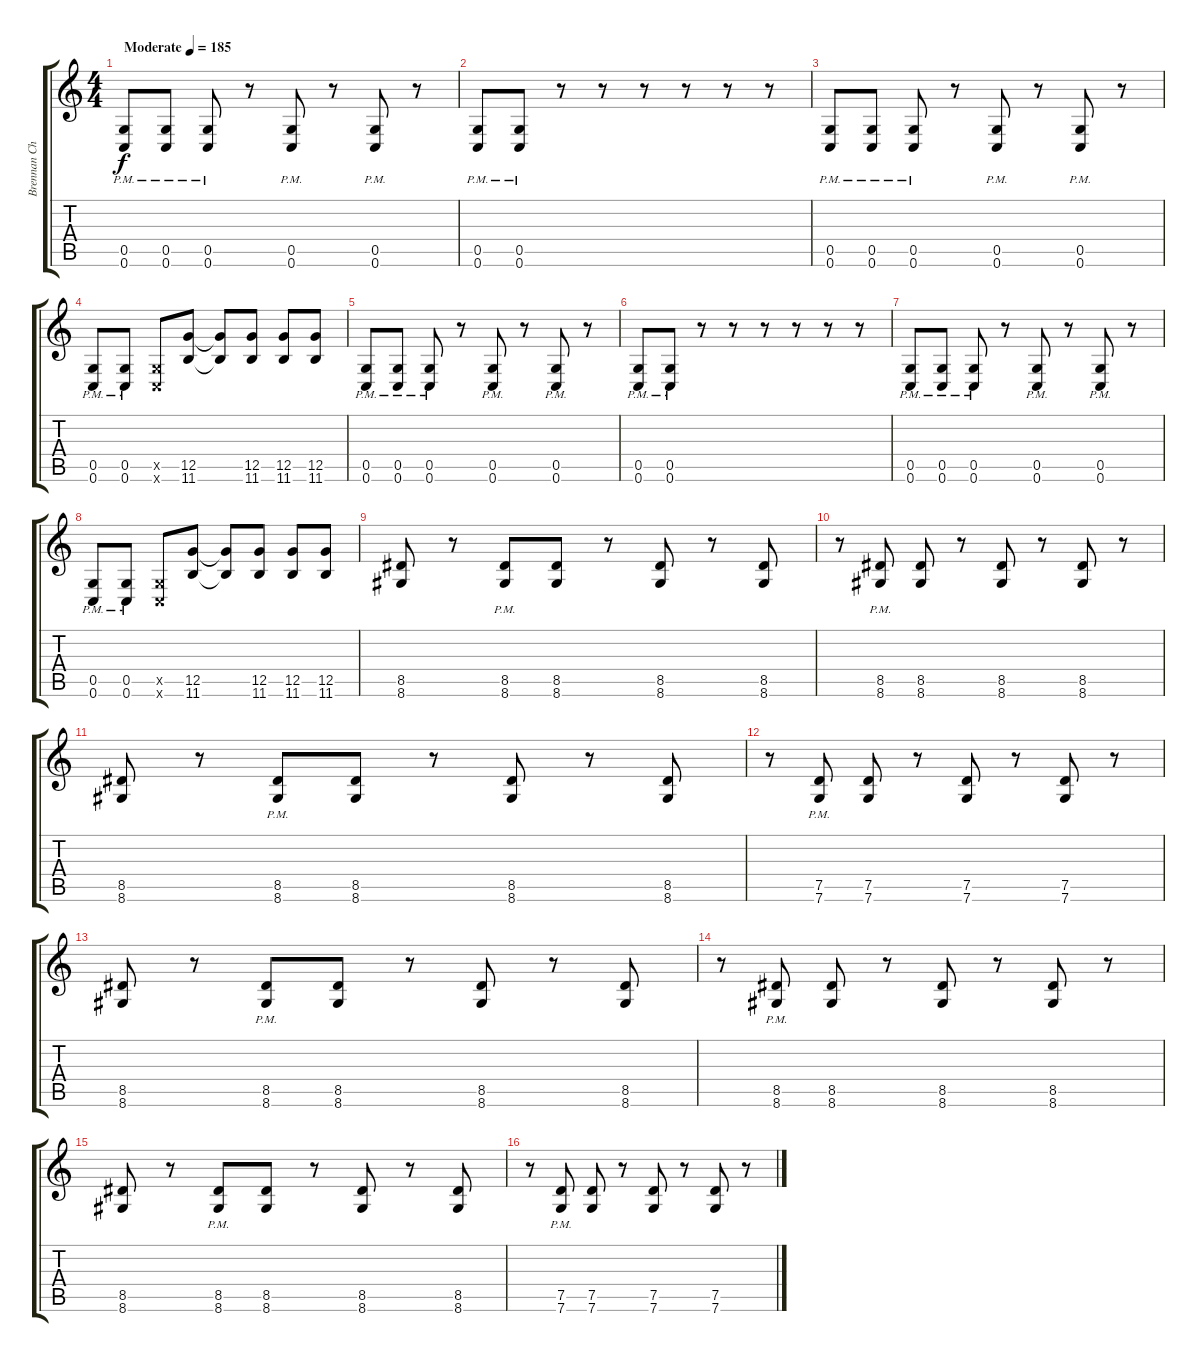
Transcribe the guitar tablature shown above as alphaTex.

\track ("Brennan Chaulk 2" "Brennan Ch") {instrument distortionguitar}
\staff {score tabs}
\tuning (D4 A3 F3 C3 G2 C2) {hide}
\ts (4 4)
\tempo (185 "Moderate")
\clef g2
\ks c
(0.5{pm} 0.6{pm}).8{dy f instrument distortionguitar} (0.5{pm} 0.6{pm}).8 (0.5{pm} 0.6{pm}).8 r.8 (0.5{pm} 0.6{pm}).8 r.8 (0.5{pm} 0.6{pm}).8 r.8 |
(0.5{pm} 0.6{pm}).8 (0.5{pm} 0.6{pm}).8 r.8 r.8 r.8 r.8 r.8 r.8 |
(0.5{pm} 0.6{pm}).8 (0.5{pm} 0.6{pm}).8 (0.5{pm} 0.6{pm}).8 r.8 (0.5{pm} 0.6{pm}).8 r.8 (0.5{pm} 0.6{pm}).8 r.8 |
(0.5{pm} 0.6{pm}).8 (0.5{pm} 0.6{pm}).8 (0.5{x} 0.6{x}).8 (12.5 11.6).8 (12.5{t} 11.6{t}).8 (12.5 11.6).8 (12.5 11.6).8 (12.5 11.6).8 |
(0.5{pm} 0.6{pm}).8 (0.5{pm} 0.6{pm}).8 (0.5{pm} 0.6{pm}).8 r.8 (0.5{pm} 0.6{pm}).8 r.8 (0.5{pm} 0.6{pm}).8 r.8 |
(0.5{pm} 0.6{pm}).8 (0.5{pm} 0.6{pm}).8 r.8 r.8 r.8 r.8 r.8 r.8 |
(0.5{pm} 0.6{pm}).8 (0.5{pm} 0.6{pm}).8 (0.5{pm} 0.6{pm}).8 r.8 (0.5{pm} 0.6{pm}).8 r.8 (0.5{pm} 0.6{pm}).8 r.8 |
(0.5{pm} 0.6{pm}).8 (0.5{pm} 0.6{pm}).8 (0.5{x} 0.6{x}).8 (12.5 11.6).8 (12.5{t} 11.6{t}).8 (12.5 11.6).8 (12.5 11.6).8 (12.5 11.6).8 |
(8.5 8.6).8 r.8 (8.5{pm} 8.6{pm}).8 (8.5 8.6).8 r.8 (8.5 8.6).8 r.8 (8.5 8.6).8 |
r.8 (8.5{pm} 8.6{pm}).8 (8.5 8.6).8 r.8 (8.5 8.6).8 r.8 (8.5 8.6).8 r.8 |
(8.5 8.6).8 r.8 (8.5{pm} 8.6{pm}).8 (8.5 8.6).8 r.8 (8.5 8.6).8 r.8 (8.5 8.6).8 |
r.8 (7.5{pm} 7.6{pm}).8 (7.5 7.6).8 r.8 (7.5 7.6).8 r.8 (7.5 7.6).8 r.8 |
(8.5 8.6).8 r.8 (8.5{pm} 8.6{pm}).8 (8.5 8.6).8 r.8 (8.5 8.6).8 r.8 (8.5 8.6).8 |
r.8 (8.5{pm} 8.6{pm}).8 (8.5 8.6).8 r.8 (8.5 8.6).8 r.8 (8.5 8.6).8 r.8 |
(8.5 8.6).8 r.8 (8.5{pm} 8.6{pm}).8 (8.5 8.6).8 r.8 (8.5 8.6).8 r.8 (8.5 8.6).8 |
r.8 (7.5{pm} 7.6{pm}).8 (7.5 7.6).8 r.8 (7.5 7.6).8 r.8 (7.5 7.6).8 r.8
